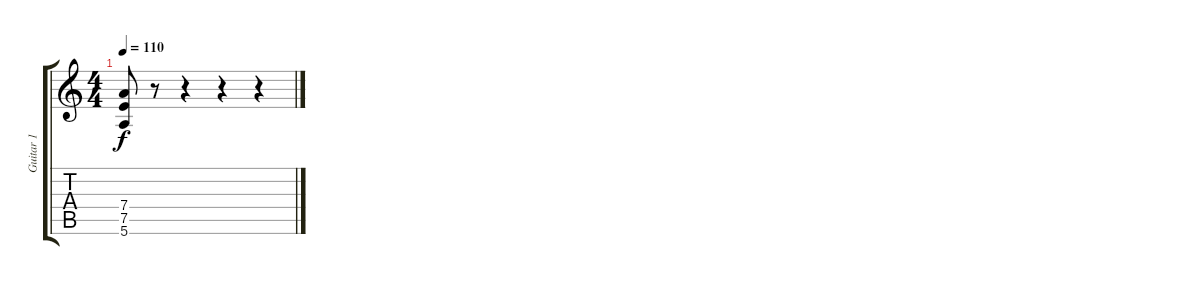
\track ("Guitar 1" "Guitar 1") {instrument overdrivenguitar}
\staff {score tabs}
\tuning (E4 B3 G3 D3 A2 E2) {hide}
\ts (4 4)
\tempo 110
\clef g2
\ks c
(7.4 7.5 5.6).8{dy f} r.8 r.4 r.4 r.4
